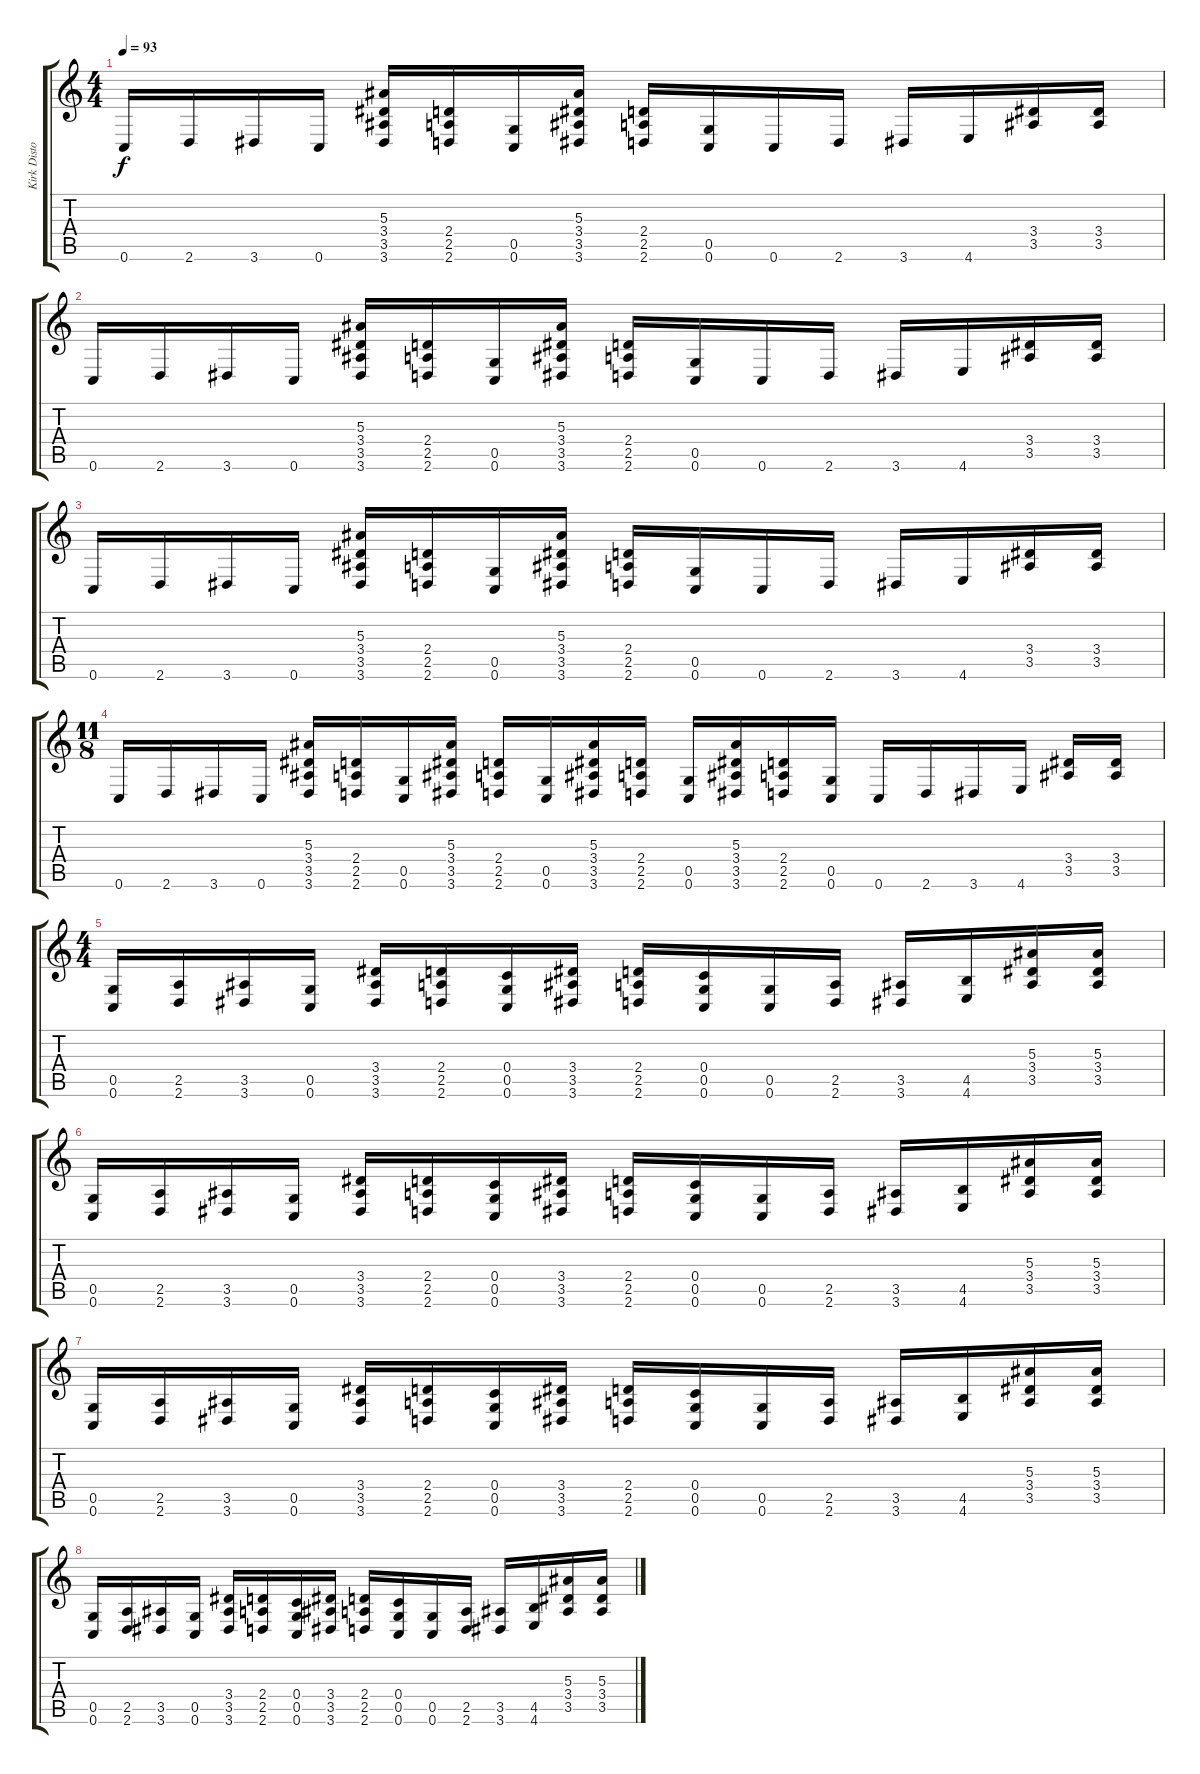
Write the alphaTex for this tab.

\track ("Kirk Distortion" "Kirk Disto") {instrument distortionguitar}
\staff {score tabs}
\tuning (D4 A3 F3 C3 G2 C2) {hide}
\ts (4 4)
\tempo 93
\clef g2
\ks c
0.6.16{dy f} 2.6.16 3.6.16 0.6.16 (5.3 3.4 3.5 3.6).16 (2.4 2.5 2.6).16 (0.5 0.6).16 (5.3 3.4 3.5 3.6).16 (2.4 2.5 2.6).16 (0.5 0.6).16 0.6.16 2.6.16 3.6.16 4.6.16 (3.4 3.5).16 (3.4 3.5).16 |
0.6.16 2.6.16 3.6.16 0.6.16 (5.3 3.4 3.5 3.6).16 (2.4 2.5 2.6).16 (0.5 0.6).16 (5.3 3.4 3.5 3.6).16 (2.4 2.5 2.6).16 (0.5 0.6).16 0.6.16 2.6.16 3.6.16 4.6.16 (3.4 3.5).16 (3.4 3.5).16 |
0.6.16 2.6.16 3.6.16 0.6.16 (5.3 3.4 3.5 3.6).16 (2.4 2.5 2.6).16 (0.5 0.6).16 (5.3 3.4 3.5 3.6).16 (2.4 2.5 2.6).16 (0.5 0.6).16 0.6.16 2.6.16 3.6.16 4.6.16 (3.4 3.5).16 (3.4 3.5).16 |
\ts (11 8)
0.6.16 2.6.16 3.6.16 0.6.16 (5.3 3.4 3.5 3.6).16 (2.4 2.5 2.6).16 (0.5 0.6).16 (5.3 3.4 3.5 3.6).16 (2.4 2.5 2.6).16 (0.5 0.6).16 (5.3 3.4 3.5 3.6).16 (2.4 2.5 2.6).16 (0.5 0.6).16 (5.3 3.4 3.5 3.6).16 (2.4 2.5 2.6).16 (0.5 0.6).16 0.6.16 2.6.16 3.6.16 4.6.16 (3.4 3.5).16 (3.4 3.5).16 |
\ts (4 4)
(0.5 0.6).16 (2.5 2.6).16 (3.5 3.6).16 (0.5 0.6).16 (3.4 3.5 3.6).16 (2.4 2.5 2.6).16 (0.4 0.5 0.6).16 (3.4 3.5 3.6).16 (2.4 2.5 2.6).16 (0.4 0.5 0.6).16 (0.5 0.6).16 (2.5 2.6).16 (3.5 3.6).16 (4.5 4.6).16 (5.3 3.4 3.5).16 (5.3 3.4 3.5).16 |
(0.5 0.6).16 (2.5 2.6).16 (3.5 3.6).16 (0.5 0.6).16 (3.4 3.5 3.6).16 (2.4 2.5 2.6).16 (0.4 0.5 0.6).16 (3.4 3.5 3.6).16 (2.4 2.5 2.6).16 (0.4 0.5 0.6).16 (0.5 0.6).16 (2.5 2.6).16 (3.5 3.6).16 (4.5 4.6).16 (5.3 3.4 3.5).16 (5.3 3.4 3.5).16 |
(0.5 0.6).16 (2.5 2.6).16 (3.5 3.6).16 (0.5 0.6).16 (3.4 3.5 3.6).16 (2.4 2.5 2.6).16 (0.4 0.5 0.6).16 (3.4 3.5 3.6).16 (2.4 2.5 2.6).16 (0.4 0.5 0.6).16 (0.5 0.6).16 (2.5 2.6).16 (3.5 3.6).16 (4.5 4.6).16 (5.3 3.4 3.5).16 (5.3 3.4 3.5).16 |
(0.5 0.6).16 (2.5 2.6).16 (3.5 3.6).16 (0.5 0.6).16 (3.4 3.5 3.6).16 (2.4 2.5 2.6).16 (0.4 0.5 0.6).16 (3.4 3.5 3.6).16 (2.4 2.5 2.6).16 (0.4 0.5 0.6).16 (0.5 0.6).16 (2.5 2.6).16 (3.5 3.6).16 (4.5 4.6).16 (5.3 3.4 3.5).16 (5.3 3.4 3.5).16
